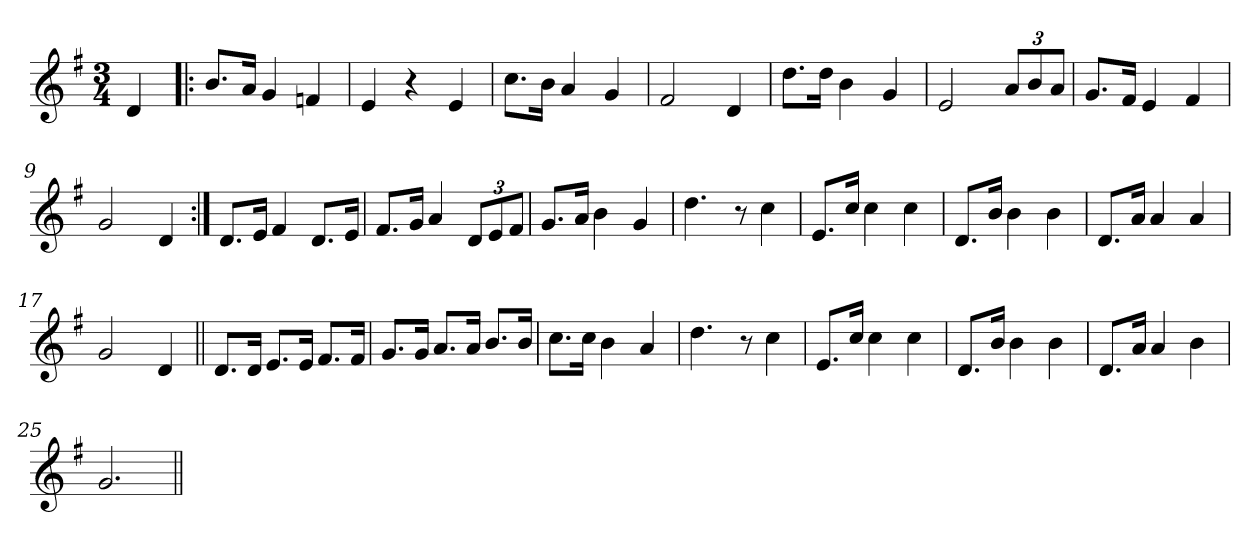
**kern
*part1
*staff1
*clefG2
*k[f#]
*G:
*M3/4
=1
4d/
=2!|:
8.b/L
16a/Jk
4g/
4fn/
=3
4e/
4r
4e/
=4
8.cc\L
16b\Jk
4a/
4g/
=5
2f#/
4d/
=6
8.dd\L
16dd\Jk
4b\
4g/
=7
2e/
*Xbrackettup
12a/L
12b/
12a/J
=8
8.g/L
16f#/Jk
4e/
4f#/
=9
2g/
4d/
=10:|!
8.d/L
16e/Jk
4f#/
8.d/L
16e/Jk
!!LO:LB:g=z
=11
8.f#/L
16g/Jk
4a/
12d/L
12e/
12f#/J
=12
8.g/L
16a/Jk
4b\
4g/
=13
4.dd\
8r
4cc\
=14
8.e/L
16cc/Jk
4cc\
4cc\
=15
8.d/L
16b/Jk
4b\
4b\
=16
8.d/L
16a/Jk
4a/
4a/
=17
2g/
4d/
=18||
8.d/L
16d/Jk
8.e/L
16e/Jk
8.f#/L
16f#/Jk
=19
8.g/L
16g/Jk
8.a/L
16a/Jk
8.b/L
16b/Jk
!!LO:LB:g=z
=20
8.cc\L
16cc\Jk
4b\
4a/
=21
4.dd\
8r
4cc\
=22
8.e/L
16cc/Jk
4cc\
4cc\
=23
8.d/L
16b/Jk
4b\
4b\
=24
8.d/L
16a/Jk
4a/
4b\
=25
2.g/
=||
*-
